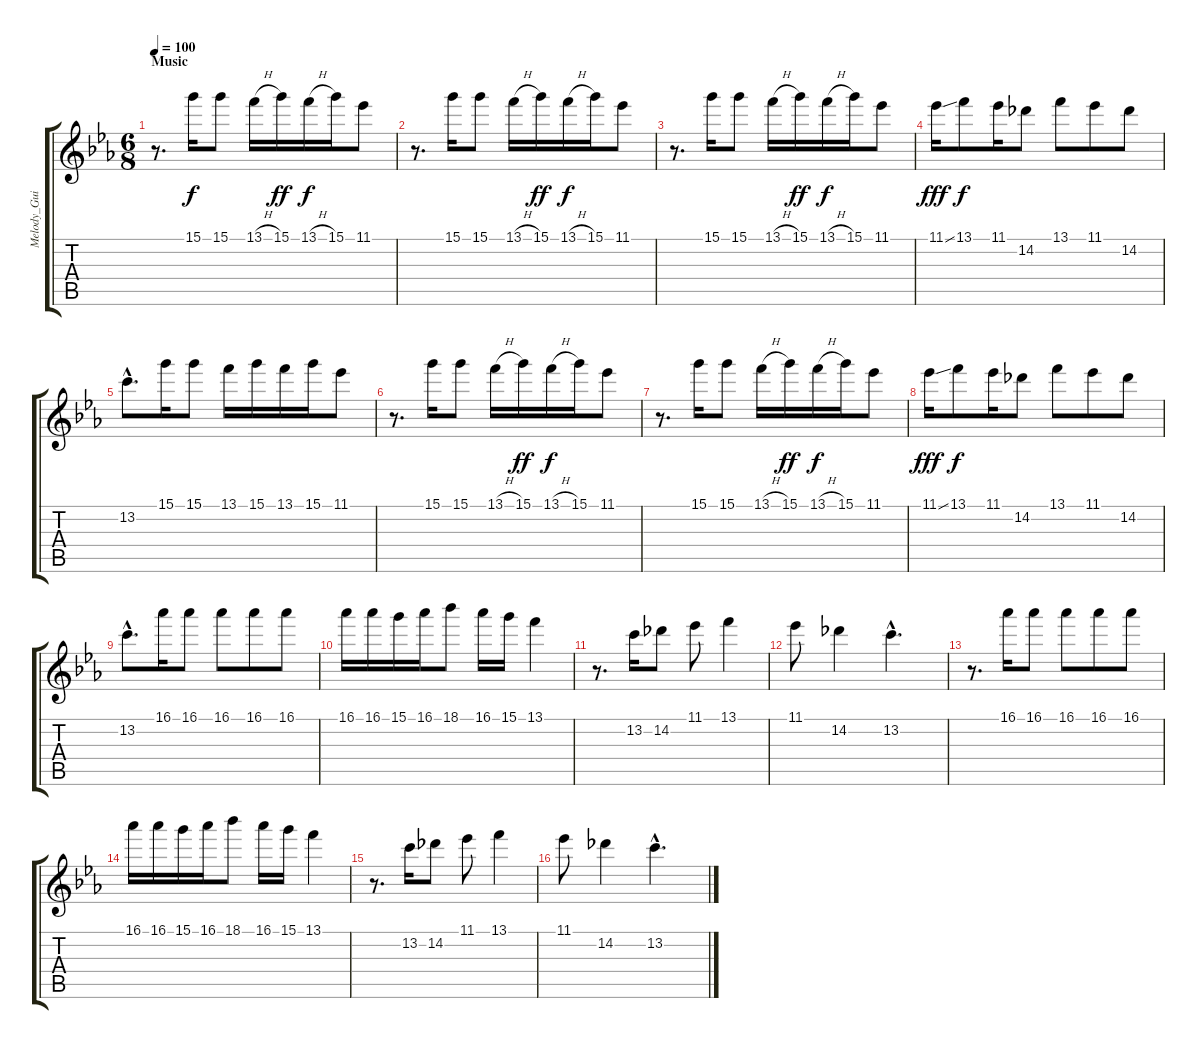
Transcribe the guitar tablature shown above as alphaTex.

\track ("Melody_Guitar" "Melody_Gui") {instrument acousticguitarnylon}
\staff {score tabs}
\tuning (E4 B3 G3 D3 A2 E2) {hide}
\ts (6 8)
\section ("" "Music")
\tempo 100
\clef g2
\ks eb
r.8{d dy f} 15.1.16 15.1.8 13.1{h}.16 15.1.16{dy ff} 13.1{h}.16{dy f} 15.1.16 11.1.8 |
r.8{d} 15.1.16 15.1.8 13.1{h}.16 15.1.16{dy ff} 13.1{h}.16{dy f} 15.1.16 11.1.8 |
r.8{d} 15.1.16 15.1.8 13.1{h}.16 15.1.16{dy ff} 13.1{h}.16{dy f} 15.1.16 11.1.8 |
11.1{ss}.16{dy fff} 13.1.8{dy f} 11.1.16 14.2.8 13.1.8 11.1.8 14.2.8 |
13.2{hac}.8{d} 15.1.16 15.1.8 13.1.16 15.1.16 13.1.16 15.1.16 11.1.8 |
r.8{d} 15.1.16 15.1.8 13.1{h}.16 15.1.16{dy ff} 13.1{h}.16{dy f} 15.1.16 11.1.8 |
r.8{d} 15.1.16 15.1.8 13.1{h}.16 15.1.16{dy ff} 13.1{h}.16{dy f} 15.1.16 11.1.8 |
11.1{ss}.16{dy fff} 13.1.8{dy f} 11.1.16 14.2.8 13.1.8 11.1.8 14.2.8 |
13.2{hac}.8{d} 16.1.16 16.1.8 16.1.8 16.1.8 16.1.8 |
16.1.16 16.1.16 15.1.16 16.1.16 18.1.8 16.1.16 15.1.16 13.1.4 |
r.8{d} 13.2.16 14.2.8 11.1.8 13.1.4 |
11.1.8 14.2.4 13.2{hac}.4{d} |
r.8{d} 16.1.16 16.1.8 16.1.8 16.1.8 16.1.8 |
16.1.16 16.1.16 15.1.16 16.1.16 18.1.8 16.1.16 15.1.16 13.1.4 |
r.8{d} 13.2.16 14.2.8 11.1.8 13.1.4 |
11.1.8 14.2.4 13.2{hac}.4{d}
